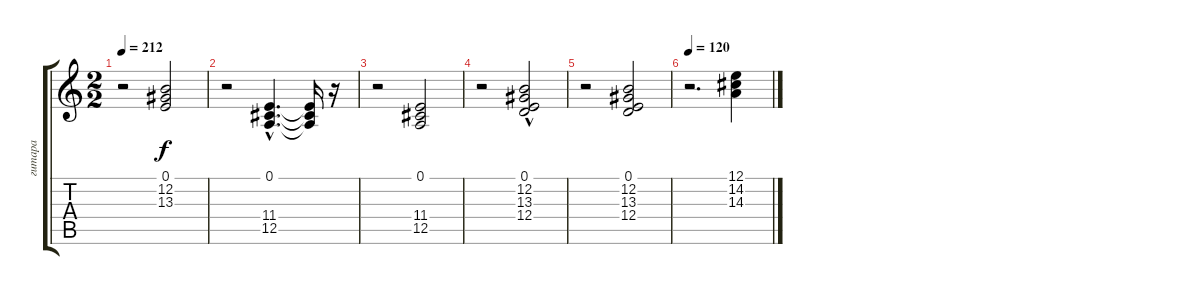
\track ("гитара" "гитара") {instrument acousticgrandpiano}
\staff {score tabs}
\tuning (E4 B3 G3 D3 A2 E2) {hide}
\ts (2 2)
\tempo 212
\clef g2
\ks c
r.2{dy f} (0.1 12.2 13.3).2 |
r.2 (0.1{hac} 11.4{hac} 12.5{hac}).4{d} (0.1{t} 11.4{t} 12.5{t}).16 r.16 |
r.2 (0.1 11.4 12.5).2 |
r.2 (0.1{hac} 12.2 13.3{hac} 12.4{hac}).2 |
r.2 (0.1 12.2 13.3 12.4).2 |
\tempo 120
r.2{d} (12.1 14.2 14.3).4
